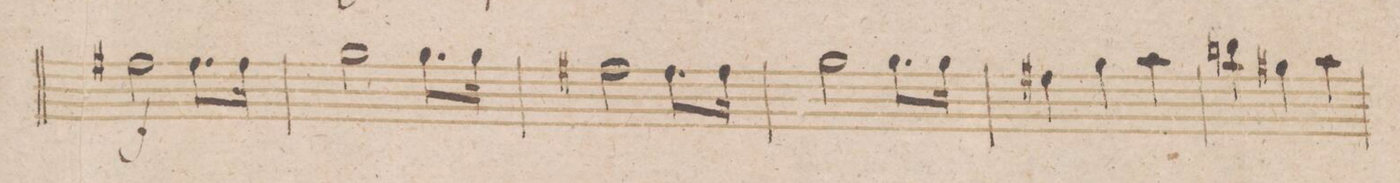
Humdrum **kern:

**kern	**dynam
*I"Oboe 1mo	*
*clefG2	*
*k[b-]	*
*M3/4	*
2ff#X\	f
8.ff#\L	.
16ff#\Jk	.
=49	=49
2gg\	.
8.gg\L	.
16gg\Jk	.
=50	=50
2ff#X\	.
8.ff#\L	.
16ff#\Jk	.
=51	=51
2gg\	.
8.gg\L	.
16gg\Jk	.
=52	=52
4ff#X\	.
4gg\	.
4aa\	.
=53	=53
4bbn\	.
4gg#X\	.
4aa\	.
=54	=54
*-	*-
